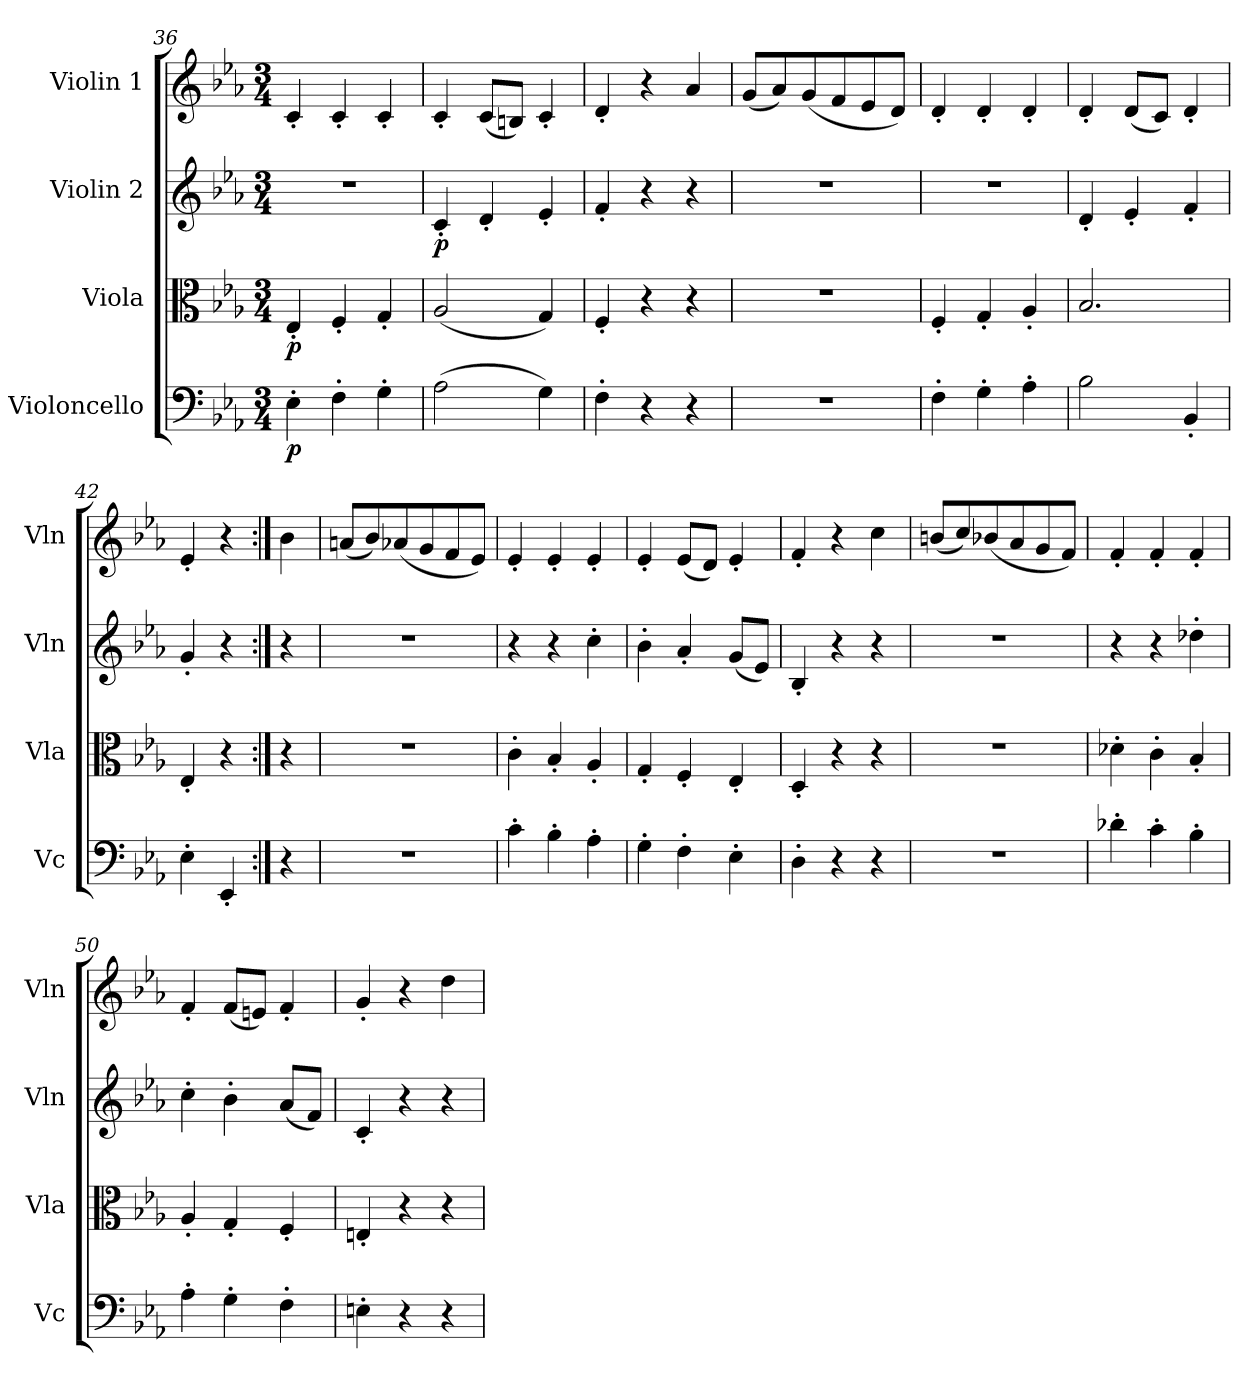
**kern	**dynam	**kern	**dynam	**kern	**dynam	**kern
*part4	*part4	*part3	*part3	*part2	*part2	*part1
*staff4	*staff4	*staff3	*staff3	*staff2	*staff2	*staff1
*I"Violoncello	*	*I"Viola	*	*I"Violin 2	*	*I"Violin 1
*I'Vc	*	*I'Vla	*	*I'Vln	*	*I'Vln
*clefF4	*	*clefC3	*	*clefG2	*	*clefG2
*k[b-e-a-]	*	*k[b-e-a-]	*	*k[b-e-a-]	*	*k[b-e-a-]
*M3/4	*	*M3/4	*	*M3/4	*	*M3/4
=36	=36	=36	=36	=36	=36	=36
!	!LO:DY:b	!	!LO:DY:b	!	!	!
4E-'\	p	4E-'/	p	2.r	.	4c'/
4F'\	.	4F'/	.	.	.	4c'/
4G'\	.	4G'/	.	.	.	4c'/
=37	=37	=37	=37	=37	=37	=37
!	!	!	!	!	!LO:DY:b	!
(2A-\	.	(2A-/	.	4c'/	p	4c'/
.	.	.	.	4d'/	.	(8c/L
.	.	.	.	.	.	8Bn/J)
4G\)	.	4G/)	.	4e-'/	.	4c'/
=38	=38	=38	=38	=38	=38	=38
4F'\	.	4F'/	.	4f'/	.	4d'/
4r	.	4r	.	4r	.	4r
4r	.	4r	.	4r	.	4a-/
=39	=39	=39	=39	=39	=39	=39
2.r	.	2.r	.	2.r	.	(8g/L
.	.	.	.	.	.	8a-/)
.	.	.	.	.	.	(8g/
.	.	.	.	.	.	8f/
.	.	.	.	.	.	8e-/
.	.	.	.	.	.	8d/J)
=40	=40	=40	=40	=40	=40	=40
4F'\	.	4F'/	.	2.r	.	4d'/
4G'\	.	4G'/	.	.	.	4d'/
4A-'\	.	4A-'/	.	.	.	4d'/
=41	=41	=41	=41	=41	=41	=41
2B-\	.	2.B-/	.	4d'/	.	4d'/
.	.	.	.	4e-'/	.	(8d/L
.	.	.	.	.	.	8c/J)
4BB-'/	.	.	.	4f'/	.	4d'/
=42	=42	=42	=42	=42	=42	=42
4E-'\	.	4E-'/	.	4g'/	.	4e-'/
4EE-'/	.	4r	.	4r	.	4r
!!LO:LB:g=z
=43:|!	=43:|!	=43:|!	=43:|!	=43:|!	=43:|!	=43:|!
4r	.	4r	.	4r	.	4b-\
=44	=44	=44	=44	=44	=44	=44
2.r	.	2.r	.	2.r	.	(8an/L
.	.	.	.	.	.	8b-/)
.	.	.	.	.	.	(8a-X/
.	.	.	.	.	.	8g/
.	.	.	.	.	.	8f/
.	.	.	.	.	.	8e-/J)
=45	=45	=45	=45	=45	=45	=45
4c'\	.	4c'\	.	4r	.	4e-'/
4B-'\	.	4B-'/	.	4r	.	4e-'/
4A-'\	.	4A-'/	.	4cc'\	.	4e-'/
=46	=46	=46	=46	=46	=46	=46
4G'\	.	4G'/	.	4b-'\	.	4e-'/
4F'\	.	4F'/	.	4a-'/	.	(8e-/L
.	.	.	.	.	.	8d/J)
4E-'\	.	4E-'/	.	(8g/L	.	4e-'/
.	.	.	.	8e-/J)	.	.
=47	=47	=47	=47	=47	=47	=47
4D'\	.	4D'/	.	4B-'/	.	4f'/
4r	.	4r	.	4r	.	4r
4r	.	4r	.	4r	.	4cc\
=48	=48	=48	=48	=48	=48	=48
2.r	.	2.r	.	2.r	.	(8bn/L
.	.	.	.	.	.	8cc/)
.	.	.	.	.	.	(8b-X/
.	.	.	.	.	.	8a-/
.	.	.	.	.	.	8g/
.	.	.	.	.	.	8f/J)
=49	=49	=49	=49	=49	=49	=49
4d-X'\	.	4d-X'\	.	4r	.	4f'/
4c'\	.	4c'\	.	4r	.	4f'/
4B-'\	.	4B-'/	.	4dd-X'\	.	4f'/
=50	=50	=50	=50	=50	=50	=50
4A-'\	.	4A-'/	.	4cc'\	.	4f'/
4G'\	.	4G'/	.	4b-'\	.	(8f/L
.	.	.	.	.	.	8en/J)
4F'\	.	4F'/	.	(8a-/L	.	4f'/
.	.	.	.	8f/J)	.	.
!!LO:LB:g=z
=51	=51	=51	=51	=51	=51	=51
4En'\	.	4En'/	.	4c'/	.	4g'/
4r	.	4r	.	4r	.	4r
4r	.	4r	.	4r	.	4dd\
=	=	=	=	=	=	=
*-	*-	*-	*-	*-	*-	*-
